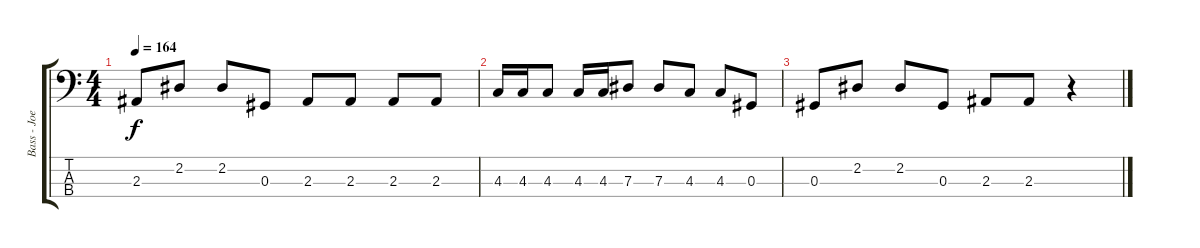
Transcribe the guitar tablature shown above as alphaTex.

\track ("Bass - Joe Saucedo" "Bass - Joe") {instrument electricbassfinger}
\staff {score tabs}
\tuning (Gb2 Db2 Ab1 Eb1) {hide}
\ts (4 4)
\tempo 164
\clef f4
\ks c
2.3.8{dy f} 2.2.8 2.2.8 0.3.8 2.3.8 2.3.8 2.3.8 2.3.8 |
4.3.16 4.3.16 4.3.8 4.3.16 4.3.16 7.3.8 7.3.8 4.3.8 4.3.8 0.3.8 |
0.3.8 2.2.8 2.2.8 0.3.8 2.3.8 2.3.8 r.4
